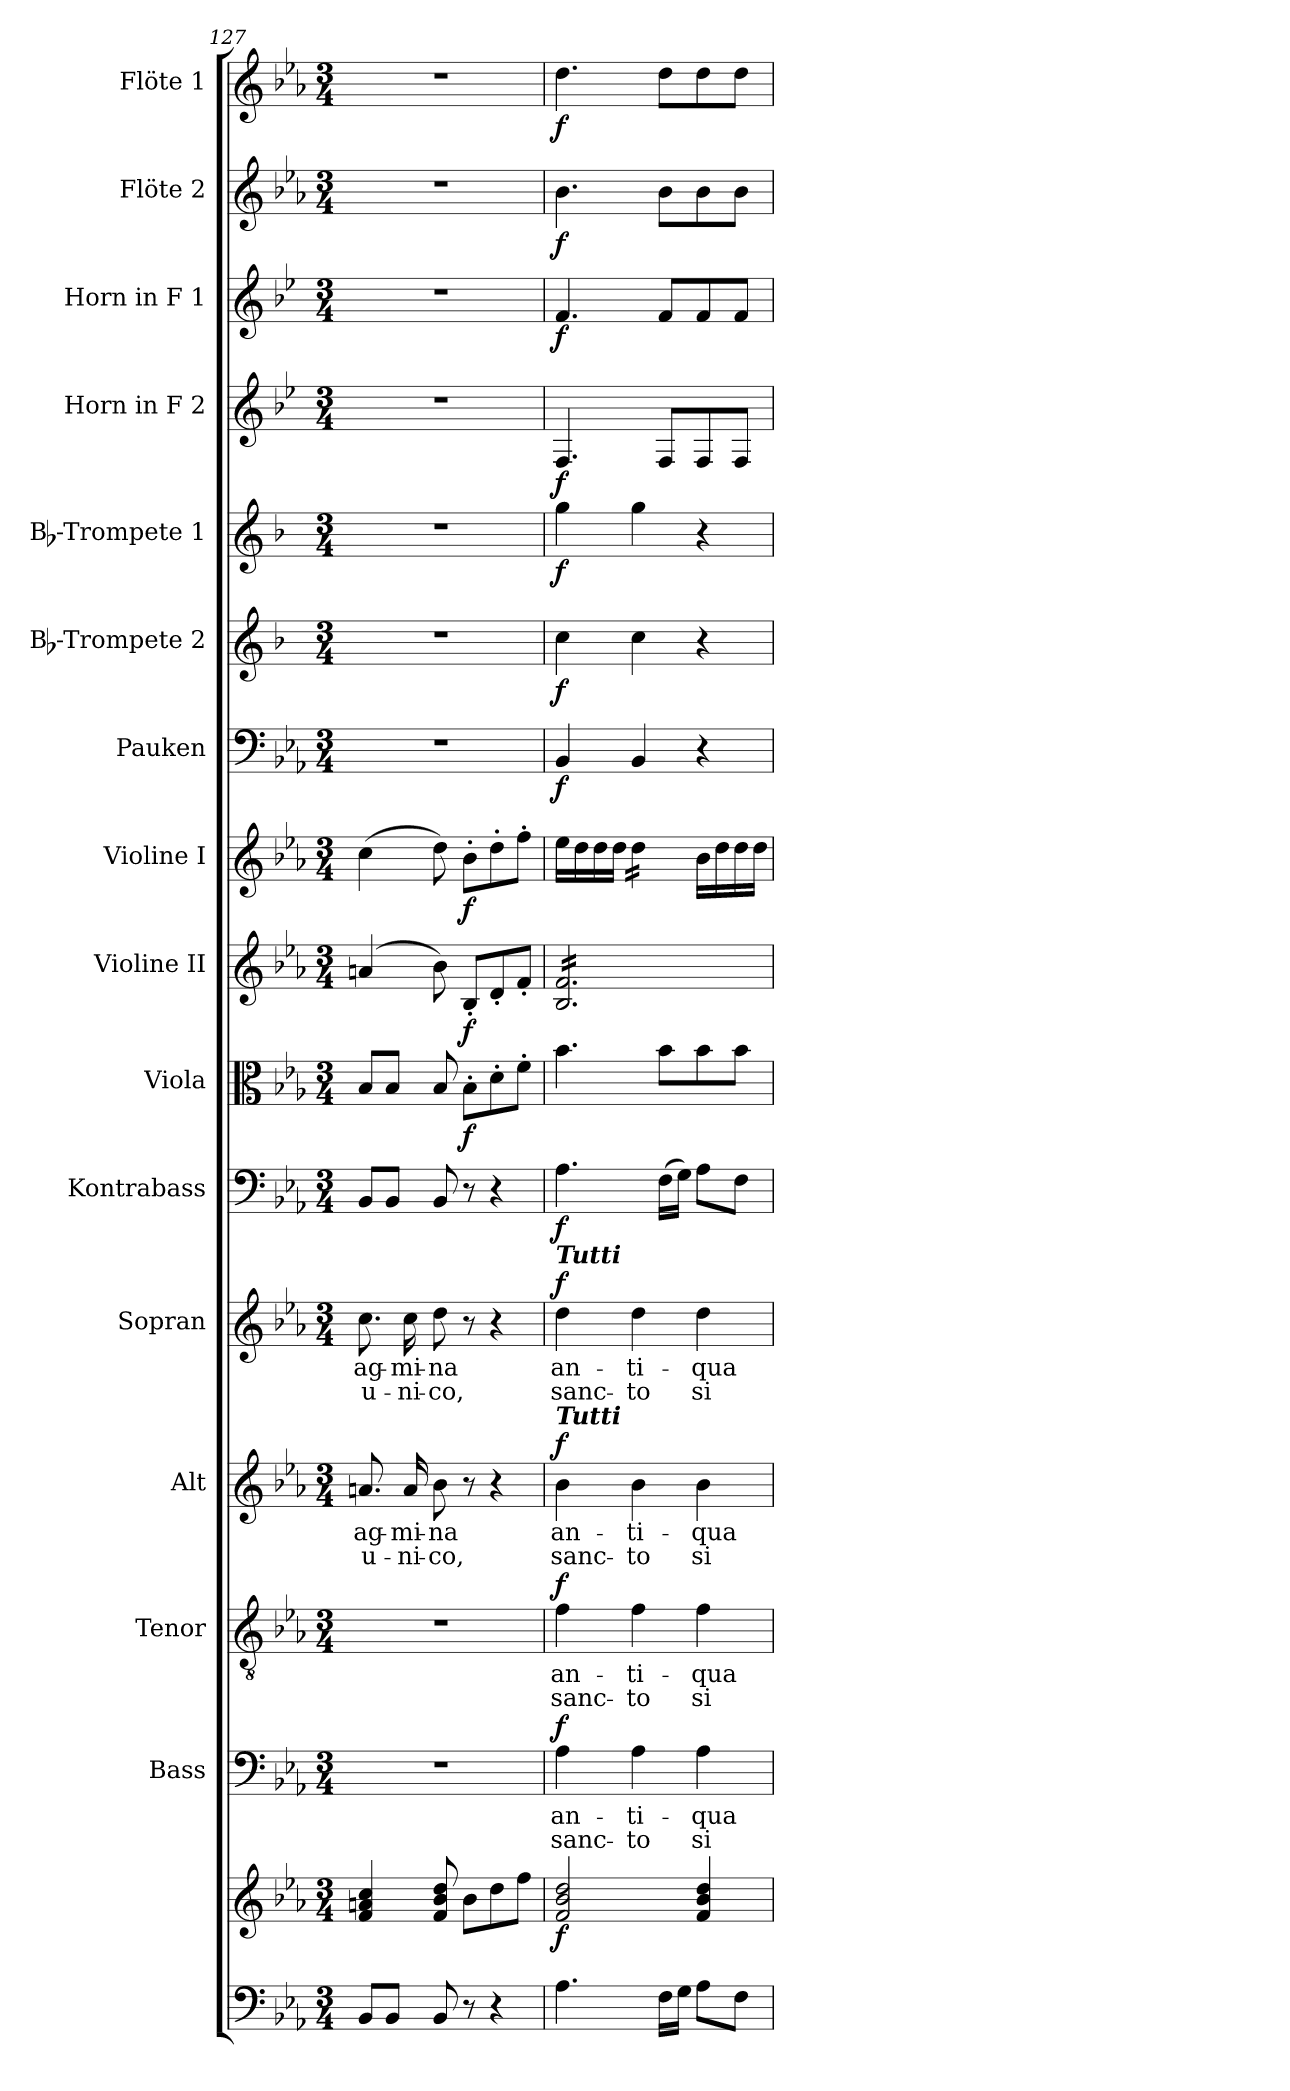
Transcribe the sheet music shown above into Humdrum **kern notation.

**kern	**kern	**dynam	**kern	**text	**text	**dynam	**kern	**text	**text	**dynam	**kern	**text	**text	**dynam	**kern	**text	**text	**dynam	**kern	**dynam	**kern	**dynam	**kern	**dynam	**kern	**dynam	**kern	**dynam	**kern	**dynam	**kern	**dynam	**kern	**dynam	**kern	**dynam	**kern	**dynam	**kern	**dynam
*part16	*part16	*part16	*part15	*part15	*part15	*part15	*part14	*part14	*part14	*part14	*part13	*part13	*part13	*part13	*part12	*part12	*part12	*part12	*part11	*part11	*part10	*part10	*part9	*part9	*part8	*part8	*part7	*part7	*part6	*part6	*part5	*part5	*part4	*part4	*part3	*part3	*part2	*part2	*part1	*part1
*staff17	*staff16	*staff16/17	*staff15	*staff15	*staff15	*staff15	*staff14	*staff14	*staff14	*staff14	*staff13	*staff13	*staff13	*staff13	*staff12	*staff12	*staff12	*staff12	*staff11	*staff11	*staff10	*staff10	*staff9	*staff9	*staff8	*staff8	*staff7	*staff7	*staff6	*staff6	*staff5	*staff5	*staff4	*staff4	*staff3	*staff3	*staff2	*staff2	*staff1	*staff1
*	*	*	*I"Bass	*	*	*	*I"Tenor	*	*	*	*I"Alt	*	*	*	*I"Sopran	*	*	*	*I"Kontrabass	*	*I"Viola	*	*I"Violine II	*	*I"Violine I	*	*I"Pauken	*	*I"Bb-Trompete 2	*	*I"Bb-Trompete 1	*	*I"Horn in F 2	*	*I"Horn in F 1	*	*I"Flöte 2	*	*I"Flöte 1	*
*	*	*	*I'B.	*	*	*	*I'T.	*	*	*	*I'A.	*	*	*	*I'S.	*	*	*	*I'Kb.	*	*I'Vla.	*	*I'Vl. II	*	*I'Vl. I	*	*I'Pk.	*	*I'Bb Trp. 2	*	*I'Bb Trp. 1	*	*	*	*	*	*I'Fl. 2	*	*I'Fl. 1	*
*clefF4	*clefG2	*	*clefF4	*	*	*	*clefGv2	*	*	*	*clefG2	*	*	*	*clefG2	*	*	*	*clefF4	*	*clefC3	*	*clefG2	*	*clefG2	*	*clefF4	*	*clefG2	*	*clefG2	*	*clefG2	*	*clefG2	*	*clefG2	*	*clefG2	*
*	*	*	*	*	*	*	*	*	*	*	*	*	*	*	*	*	*	*	*ITrd7c12	*	*	*	*	*	*	*	*	*	*ITrd1c2	*	*ITrd1c2	*	*ITrd4c7	*	*ITrd4c7	*	*	*	*	*
*k[b-e-a-]	*k[b-e-a-]	*	*k[b-e-a-]	*	*	*	*k[b-e-a-]	*	*	*	*k[b-e-a-]	*	*	*	*k[b-e-a-]	*	*	*	*k[b-e-a-]	*	*k[b-e-a-]	*	*k[b-e-a-]	*	*k[b-e-a-]	*	*k[b-e-a-]	*	*k[b-e-a-]	*	*k[b-e-a-]	*	*k[b-e-a-]	*	*k[b-e-a-]	*	*k[b-e-a-]	*	*k[b-e-a-]	*
*E-:	*E-:	*	*E-:	*	*	*	*E-:	*	*	*	*E-:	*	*	*	*E-:	*	*	*	*E-:	*	*E-:	*	*E-:	*	*E-:	*	*E-:	*	*E-:	*	*E-:	*	*E-:	*	*E-:	*	*E-:	*	*E-:	*
*M3/4	*M3/4	*	*M3/4	*	*	*	*M3/4	*	*	*	*M3/4	*	*	*	*M3/4	*	*	*	*M3/4	*	*M3/4	*	*M3/4	*	*M3/4	*	*M3/4	*	*M3/4	*	*M3/4	*	*M3/4	*	*M3/4	*	*M3/4	*	*M3/4	*
=127	=127	=127	=127	=127	=127	=127	=127	=127	=127	=127	=127	=127	=127	=127	=127	=127	=127	=127	=127	=127	=127	=127	=127	=127	=127	=127	=127	=127	=127	=127	=127	=127	=127	=127	=127	=127	=127	=127	=127	=127
!	!	!	!	!	!	!	!	!	!	!	!	!LO:LY:b	!LO:LY:b	!	!	!LO:LY:b	!LO:LY:b	!	!	!	!	!	!	!	!	!	!	!	!	!	!	!	!	!	!	!	!	!	!	!
8BB-/L	4f/ 4an/ 4cc/	.	2.r	.	.	.	2.r	.	.	.	8.an/	ag-	u-	.	8.cc\	ag-	u-	.	8BBB-/L	.	8B-/L	.	(4an/	.	(>4cc\	.	2.r	.	2.r	.	2.r	.	2.r	.	2.r	.	2.r	.	2.r	.
8BB-/J	.	.	.	.	.	.	.	.	.	.	.	.	.	.	.	.	.	.	8BBB-/J	.	8B-/J	.	.	.	.	.	.	.	.	.	.	.	.	.	.	.	.	.	.	.
!	!	!	!	!	!	!	!	!	!	!	!	!LO:LY:b	!LO:LY:b	!	!	!LO:LY:b	!LO:LY:b	!	!	!	!	!	!	!	!	!	!	!	!	!	!	!	!	!	!	!	!	!	!	!
.	.	.	.	.	.	.	.	.	.	.	16a/	-mi-	-ni-	.	16cc\	-mi-	-ni-	.	.	.	.	.	.	.	.	.	.	.	.	.	.	.	.	.	.	.	.	.	.	.
!	!	!	!	!	!	!	!	!	!	!	!	!LO:LY:b	!LO:LY:b	!	!	!LO:LY:b	!LO:LY:b	!	!	!	!	!	!	!	!	!	!	!	!	!	!	!	!	!	!	!	!	!	!	!
8BB-/	8f/ 8b-/ 8dd/	.	.	.	.	.	.	.	.	.	8b-\	-na	-co,	.	8dd\	-na	-co,	.	8BBB-/	.	8B-/	.	8b-\)	.	8dd\)	.	.	.	.	.	.	.	.	.	.	.	.	.	.	.
!	!	!	!	!	!	!	!	!	!	!	!	!	!	!	!	!	!	!	!	!	!	!LO:DY:b	!	!LO:DY:b	!	!LO:DY:b	!	!	!	!	!	!	!	!	!	!	!	!	!	!
8r	8b-\L	.	.	.	.	.	.	.	.	.	8r	.	.	.	8r	.	.	.	8r	.	8B-'>\L	f	8B-'</L	f	8b-'>\L	f	.	.	.	.	.	.	.	.	.	.	.	.	.	.
4r	8dd\	.	.	.	.	.	.	.	.	.	4r	.	.	.	4r	.	.	.	4r	.	8d'>\	.	8d'</	.	8dd'>\	.	.	.	.	.	.	.	.	.	.	.	.	.	.	.
.	8ff\J	.	.	.	.	.	.	.	.	.	.	.	.	.	.	.	.	.	.	.	8f'>\J	.	8f'</J	.	8ff'>\J	.	.	.	.	.	.	.	.	.	.	.	.	.	.	.
=128	=128	=128	=128	=128	=128	=128	=128	=128	=128	=128	=128	=128	=128	=128	=128	=128	=128	=128	=128	=128	=128	=128	=128	=128	=128	=128	=128	=128	=128	=128	=128	=128	=128	=128	=128	=128	=128	=128	=128	=128
!	!	!	!	!	!	!	!	!	!	!	!	!	!	!	!LO:TX:a:Bi:t=Tutti	!	!	!	!	!	!	!	!	!	!	!	!	!	!	!	!	!	!	!	!	!	!	!	!	!
!	!	!	!	!	!	!	!	!	!	!	!LO:TX:a:Bi:t=Tutti	!	!	!	!	!	!	!	!	!	!	!	!	!	!	!	!	!	!	!	!	!	!	!	!	!	!	!	!	!
!	!	!LO:DY:b	!	!LO:LY:b	!LO:LY:b	!LO:DY:a	!	!LO:LY:b	!LO:LY:b	!LO:DY:a	!	!LO:LY:b	!LO:LY:b	!LO:DY:a	!	!LO:LY:b	!LO:LY:b	!LO:DY:a	!	!LO:DY:b	!	!	!	!	!	!	!	!LO:DY:b	!	!LO:DY:b	!	!LO:DY:b	!	!LO:DY:b	!	!LO:DY:b	!	!LO:DY:b	!	!LO:DY:b
*	*	*	*	*	*	*	*	*	*	*	*	*	*	*	*	*	*	*	*	*	*	*	*tremolo	*	*	*	*	*	*	*	*	*	*	*	*	*	*	*	*	*
4.A-\	2f/ 2b-/ 2dd/	f	4A-\	an-	sanc-	f	4f\	an-	sanc-	f	4b-\	an-	sanc-	f	4dd\	an-	sanc-	f	4.AA-\	f	4.b-\	.	16B-/ 16f/LL	.	16ee-\LL	.	4BB-/	f	4b-\	f	4ff\	f	4.BB-/	f	4.B-/	f	4.b-\	f	4.dd\	f
.	.	.	.	.	.	.	.	.	.	.	.	.	.	.	.	.	.	.	.	.	.	.	16B-/ 16f/	.	16dd\	.	.	.	.	.	.	.	.	.	.	.	.	.	.	.
.	.	.	.	.	.	.	.	.	.	.	.	.	.	.	.	.	.	.	.	.	.	.	16B-/ 16f/	.	16dd\	.	.	.	.	.	.	.	.	.	.	.	.	.	.	.
.	.	.	.	.	.	.	.	.	.	.	.	.	.	.	.	.	.	.	.	.	.	.	16B-/ 16f/	.	16dd\JJ	.	.	.	.	.	.	.	.	.	.	.	.	.	.	.
!	!	!	!	!LO:LY:b	!LO:LY:b	!	!	!LO:LY:b	!LO:LY:b	!	!	!LO:LY:b	!LO:LY:b	!	!	!LO:LY:b	!LO:LY:b	!	!	!	!	!	!	!	!	!	!	!	!	!	!	!	!	!	!	!	!	!	!	!
*	*	*	*	*	*	*	*	*	*	*	*	*	*	*	*	*	*	*	*	*	*	*	*	*	*tremolo	*	*	*	*	*	*	*	*	*	*	*	*	*	*	*
.	.	.	4A-\	-ti-	-to	.	4f\	-ti-	-to	.	4b-\	-ti-	-to	.	4dd\	-ti-	-to	.	.	.	.	.	16B-/ 16f/	.	16dd\LL	.	4BB-/	.	4b-\	.	4ff\	.	.	.	.	.	.	.	.	.
.	.	.	.	.	.	.	.	.	.	.	.	.	.	.	.	.	.	.	.	.	.	.	16B-/ 16f/	.	16dd\	.	.	.	.	.	.	.	.	.	.	.	.	.	.	.
16F\LL	.	.	.	.	.	.	.	.	.	.	.	.	.	.	.	.	.	.	(>16FF\LL	.	8b-\L	.	16B-/ 16f/	.	16dd\	.	.	.	.	.	.	.	8BB-/L	.	8B-/L	.	8b-\L	.	8dd\L	.
16G\JJ	.	.	.	.	.	.	.	.	.	.	.	.	.	.	.	.	.	.	16GG\JJ)	.	.	.	16B-/ 16f/	.	16dd\JJ	.	.	.	.	.	.	.	.	.	.	.	.	.	.	.
*	*	*	*	*	*	*	*	*	*	*	*	*	*	*	*	*	*	*	*	*	*	*	*	*	*Xtremolo	*	*	*	*	*	*	*	*	*	*	*	*	*	*	*
!	!	!	!	!LO:LY:b	!LO:LY:b	!	!	!LO:LY:b	!LO:LY:b	!	!	!LO:LY:b	!LO:LY:b	!	!	!LO:LY:b	!LO:LY:b	!	!	!	!	!	!	!	!	!	!	!	!	!	!	!	!	!	!	!	!	!	!	!
8A-\L	4f/ 4b-/ 4dd/	.	4A-\	-qua	si-	.	4f\	-qua	si-	.	4b-\	-qua	si-	.	4dd\	-qua	si-	.	8AA-\L	.	8b-\	.	16B-/ 16f/	.	16b-\LL	.	4r	.	4r	.	4r	.	8BB-/	.	8B-/	.	8b-\	.	8dd\	.
.	.	.	.	.	.	.	.	.	.	.	.	.	.	.	.	.	.	.	.	.	.	.	16B-/ 16f/	.	16dd\	.	.	.	.	.	.	.	.	.	.	.	.	.	.	.
8F\J	.	.	.	.	.	.	.	.	.	.	.	.	.	.	.	.	.	.	8FF\J	.	8b-\J	.	16B-/ 16f/	.	16dd\	.	.	.	.	.	.	.	8BB-/J	.	8B-/J	.	8b-\J	.	8dd\J	.
.	.	.	.	.	.	.	.	.	.	.	.	.	.	.	.	.	.	.	.	.	.	.	16B-/ 16f/JJ	.	16dd\JJ	.	.	.	.	.	.	.	.	.	.	.	.	.	.	.
*	*	*	*	*	*	*	*	*	*	*	*	*	*	*	*	*	*	*	*	*	*	*	*Xtremolo	*	*	*	*	*	*	*	*	*	*	*	*	*	*	*	*	*
=	=	=	=	=	=	=	=	=	=	=	=	=	=	=	=	=	=	=	=	=	=	=	=	=	=	=	=	=	=	=	=	=	=	=	=	=	=	=	=	=
*-	*-	*-	*-	*-	*-	*-	*-	*-	*-	*-	*-	*-	*-	*-	*-	*-	*-	*-	*-	*-	*-	*-	*-	*-	*-	*-	*-	*-	*-	*-	*-	*-	*-	*-	*-	*-	*-	*-	*-	*-
